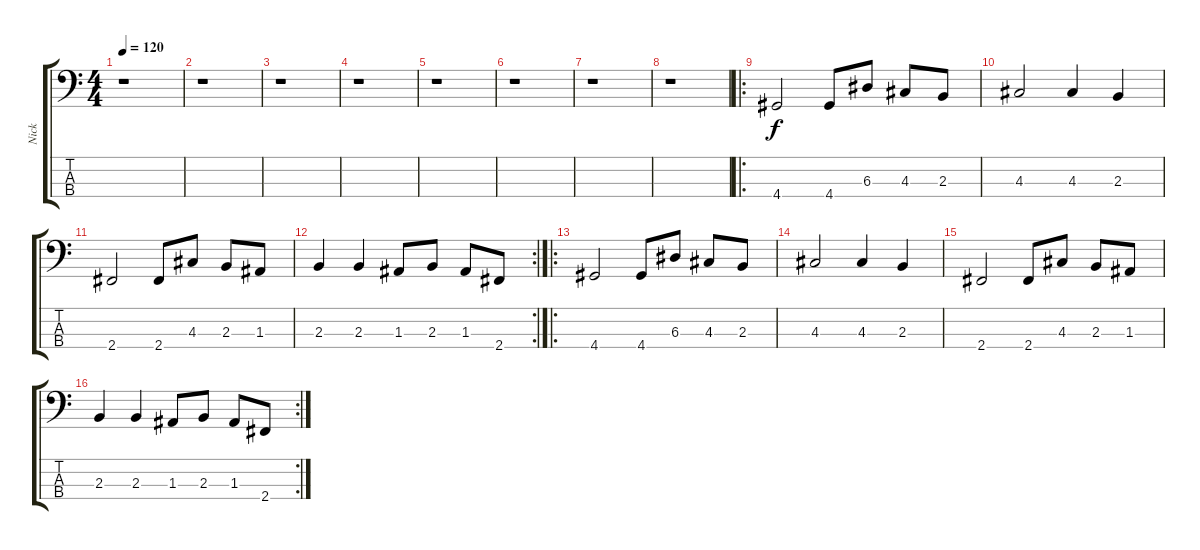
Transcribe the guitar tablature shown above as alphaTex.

\track ("Nick" "Nick") {instrument electricbassfinger}
\staff {score tabs}
\tuning (G2 D2 A1 E1) {hide}
\ts (4 4)
\tempo 120
\clef f4
\ks c
r.1{dy f instrument electricbassfinger} |
r.1 |
r.1 |
r.1 |
r.1 |
r.1 |
r.1 |
r.1 |
\ro
4.4.2 4.4.8 6.3.8 4.3.8 2.3.8 |
4.3.2 4.3.4 2.3.4 |
2.4.2 2.4.8 4.3.8 2.3.8 1.3.8 |
\rc 2
2.3.4 2.3.4 1.3.8 2.3.8 1.3.8 2.4.8 |
\ro
4.4.2 4.4.8 6.3.8 4.3.8 2.3.8 |
4.3.2 4.3.4 2.3.4 |
2.4.2 2.4.8 4.3.8 2.3.8 1.3.8 |
\rc 2
2.3.4 2.3.4 1.3.8 2.3.8 1.3.8 2.4.8
